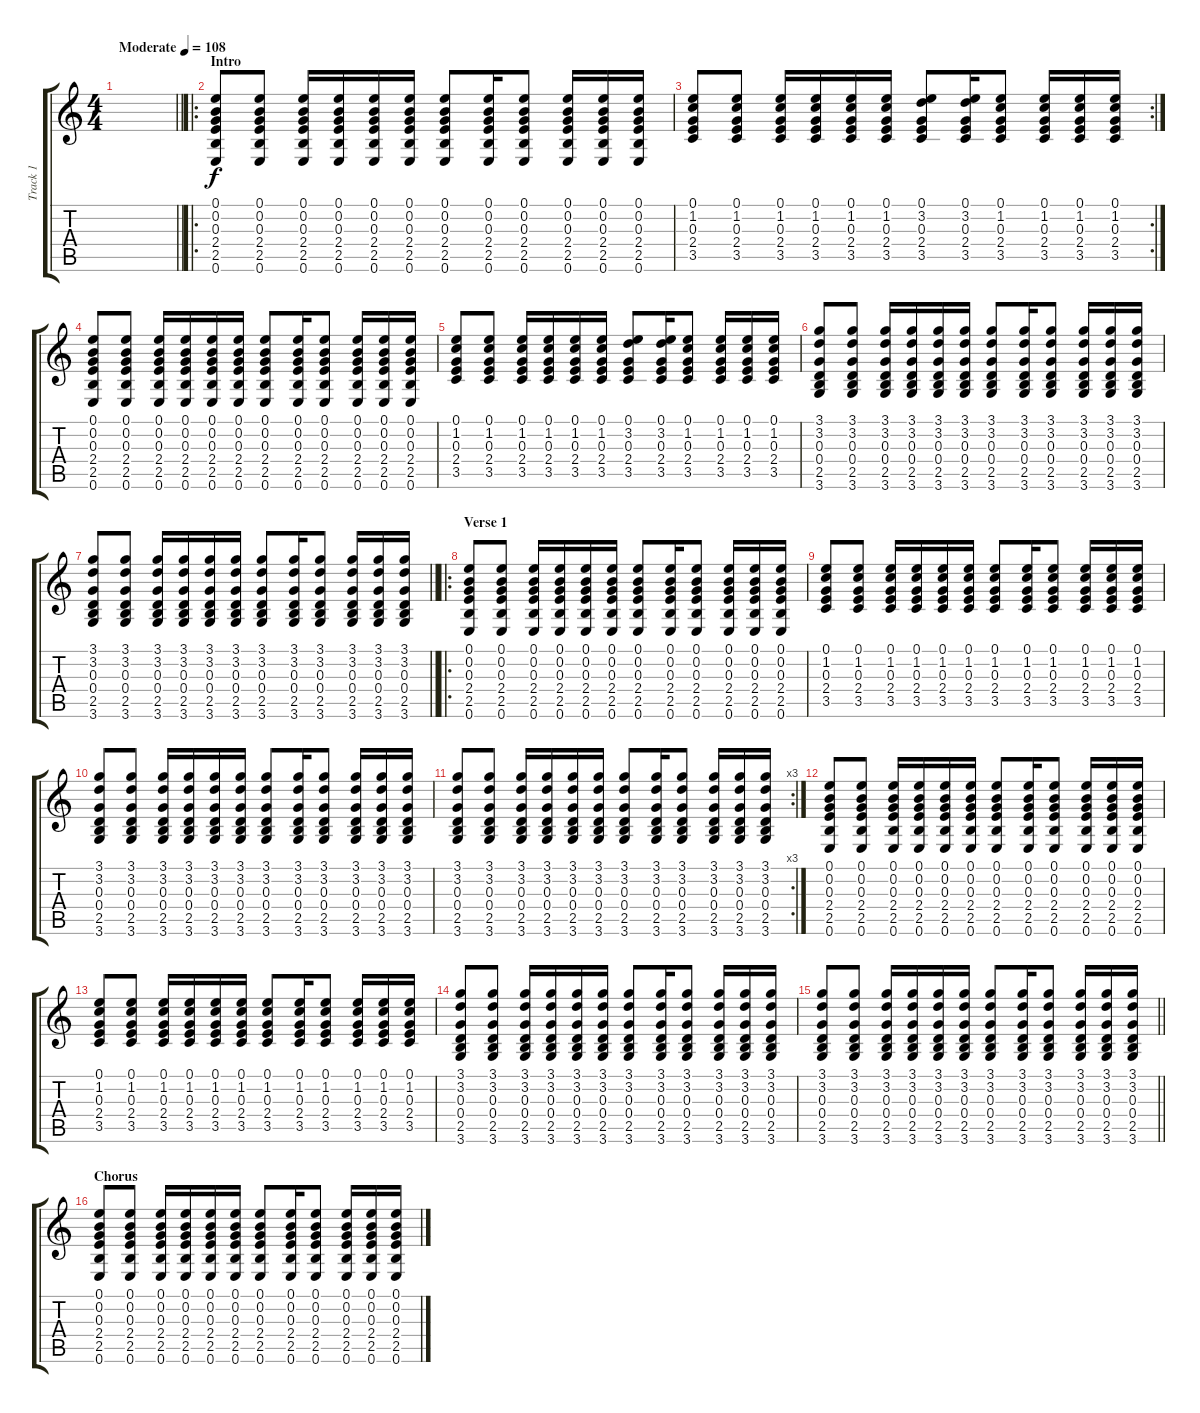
\track ("Track 1" "Track 1") {instrument acousticguitarsteel}
\staff {score tabs}
\tuning (E4 B3 G3 D3 A2 E2) {hide}
\ts (4 4)
\tempo (108 "Moderate")
\clef g2
\barLineRight lightlight
\ks c
|
\ro
\section ("" "Intro")
(0.1 0.2 0.3 2.4 2.5 0.6).8 (0.1 0.2 0.3 2.4 2.5 0.6).8 (0.1 0.2 0.3 2.4 2.5 0.6).16 (0.1 0.2 0.3 2.4 2.5 0.6).16 (0.1 0.2 0.3 2.4 2.5 0.6).16 (0.1 0.2 0.3 2.4 2.5 0.6).16 (0.1 0.2 0.3 2.4 2.5 0.6).8 (0.1 0.2 0.3 2.4 2.5 0.6).16 (0.1 0.2 0.3 2.4 2.5 0.6).8 (0.1 0.2 0.3 2.4 2.5 0.6).16 (0.1 0.2 0.3 2.4 2.5 0.6).16 (0.1 0.2 0.3 2.4 2.5 0.6).16 |
\rc 2
(0.1 1.2 0.3 2.4 3.5).8 (0.1 1.2 0.3 2.4 3.5).8 (0.1 1.2 0.3 2.4 3.5).16 (0.1 1.2 0.3 2.4 3.5).16 (0.1 1.2 0.3 2.4 3.5).16 (0.1 1.2 0.3 2.4 3.5).16 (0.1 3.2 0.3 2.4 3.5).8 (0.1 3.2 0.3 2.4 3.5).16 (0.1 1.2 0.3 2.4 3.5).8 (0.1 1.2 0.3 2.4 3.5).16 (0.1 1.2 0.3 2.4 3.5).16 (0.1 1.2 0.3 2.4 3.5).16 |
(0.1 0.2 0.3 2.4 2.5 0.6).8 (0.1 0.2 0.3 2.4 2.5 0.6).8 (0.1 0.2 0.3 2.4 2.5 0.6).16 (0.1 0.2 0.3 2.4 2.5 0.6).16 (0.1 0.2 0.3 2.4 2.5 0.6).16 (0.1 0.2 0.3 2.4 2.5 0.6).16 (0.1 0.2 0.3 2.4 2.5 0.6).8 (0.1 0.2 0.3 2.4 2.5 0.6).16 (0.1 0.2 0.3 2.4 2.5 0.6).8 (0.1 0.2 0.3 2.4 2.5 0.6).16 (0.1 0.2 0.3 2.4 2.5 0.6).16 (0.1 0.2 0.3 2.4 2.5 0.6).16 |
(0.1 1.2 0.3 2.4 3.5).8 (0.1 1.2 0.3 2.4 3.5).8 (0.1 1.2 0.3 2.4 3.5).16 (0.1 1.2 0.3 2.4 3.5).16 (0.1 1.2 0.3 2.4 3.5).16 (0.1 1.2 0.3 2.4 3.5).16 (0.1 3.2 0.3 2.4 3.5).8 (0.1 3.2 0.3 2.4 3.5).16 (0.1 1.2 0.3 2.4 3.5).8 (0.1 1.2 0.3 2.4 3.5).16 (0.1 1.2 0.3 2.4 3.5).16 (0.1 1.2 0.3 2.4 3.5).16 |
(3.1 3.2 0.3 0.4 2.5 3.6).8 (3.1 3.2 0.3 0.4 2.5 3.6).8 (3.1 3.2 0.3 0.4 2.5 3.6).16 (3.1 3.2 0.3 0.4 2.5 3.6).16 (3.1 3.2 0.3 0.4 2.5 3.6).16 (3.1 3.2 0.3 0.4 2.5 3.6).16 (3.1 3.2 0.3 0.4 2.5 3.6).8 (3.1 3.2 0.3 0.4 2.5 3.6).16 (3.1 3.2 0.3 0.4 2.5 3.6).8 (3.1 3.2 0.3 0.4 2.5 3.6).16 (3.1 3.2 0.3 0.4 2.5 3.6).16 (3.1 3.2 0.3 0.4 2.5 3.6).16 |
\barLineRight lightlight
(3.1 3.2 0.3 0.4 2.5 3.6).8 (3.1 3.2 0.3 0.4 2.5 3.6).8 (3.1 3.2 0.3 0.4 2.5 3.6).16 (3.1 3.2 0.3 0.4 2.5 3.6).16 (3.1 3.2 0.3 0.4 2.5 3.6).16 (3.1 3.2 0.3 0.4 2.5 3.6).16 (3.1 3.2 0.3 0.4 2.5 3.6).8 (3.1 3.2 0.3 0.4 2.5 3.6).16 (3.1 3.2 0.3 0.4 2.5 3.6).8 (3.1 3.2 0.3 0.4 2.5 3.6).16 (3.1 3.2 0.3 0.4 2.5 3.6).16 (3.1 3.2 0.3 0.4 2.5 3.6).16 |
\ro
\section ("" "Verse 1")
(0.1 0.2 0.3 2.4 2.5 0.6).8 (0.1 0.2 0.3 2.4 2.5 0.6).8 (0.1 0.2 0.3 2.4 2.5 0.6).16 (0.1 0.2 0.3 2.4 2.5 0.6).16 (0.1 0.2 0.3 2.4 2.5 0.6).16 (0.1 0.2 0.3 2.4 2.5 0.6).16 (0.1 0.2 0.3 2.4 2.5 0.6).8 (0.1 0.2 0.3 2.4 2.5 0.6).16 (0.1 0.2 0.3 2.4 2.5 0.6).8 (0.1 0.2 0.3 2.4 2.5 0.6).16 (0.1 0.2 0.3 2.4 2.5 0.6).16 (0.1 0.2 0.3 2.4 2.5 0.6).16 |
(0.1 1.2 0.3 2.4 3.5).8 (0.1 1.2 0.3 2.4 3.5).8 (0.1 1.2 0.3 2.4 3.5).16 (0.1 1.2 0.3 2.4 3.5).16 (0.1 1.2 0.3 2.4 3.5).16 (0.1 1.2 0.3 2.4 3.5).16 (0.1 1.2 0.3 2.4 3.5).8 (0.1 1.2 0.3 2.4 3.5).16 (0.1 1.2 0.3 2.4 3.5).8 (0.1 1.2 0.3 2.4 3.5).16 (0.1 1.2 0.3 2.4 3.5).16 (0.1 1.2 0.3 2.4 3.5).16 |
(3.1 3.2 0.3 0.4 2.5 3.6).8 (3.1 3.2 0.3 0.4 2.5 3.6).8 (3.1 3.2 0.3 0.4 2.5 3.6).16 (3.1 3.2 0.3 0.4 2.5 3.6).16 (3.1 3.2 0.3 0.4 2.5 3.6).16 (3.1 3.2 0.3 0.4 2.5 3.6).16 (3.1 3.2 0.3 0.4 2.5 3.6).8 (3.1 3.2 0.3 0.4 2.5 3.6).16 (3.1 3.2 0.3 0.4 2.5 3.6).8 (3.1 3.2 0.3 0.4 2.5 3.6).16 (3.1 3.2 0.3 0.4 2.5 3.6).16 (3.1 3.2 0.3 0.4 2.5 3.6).16 |
\rc 3
(3.1 3.2 0.3 0.4 2.5 3.6).8 (3.1 3.2 0.3 0.4 2.5 3.6).8 (3.1 3.2 0.3 0.4 2.5 3.6).16 (3.1 3.2 0.3 0.4 2.5 3.6).16 (3.1 3.2 0.3 0.4 2.5 3.6).16 (3.1 3.2 0.3 0.4 2.5 3.6).16 (3.1 3.2 0.3 0.4 2.5 3.6).8 (3.1 3.2 0.3 0.4 2.5 3.6).16 (3.1 3.2 0.3 0.4 2.5 3.6).8 (3.1 3.2 0.3 0.4 2.5 3.6).16 (3.1 3.2 0.3 0.4 2.5 3.6).16 (3.1 3.2 0.3 0.4 2.5 3.6).16 |
(0.1 0.2 0.3 2.4 2.5 0.6).8 (0.1 0.2 0.3 2.4 2.5 0.6).8 (0.1 0.2 0.3 2.4 2.5 0.6).16 (0.1 0.2 0.3 2.4 2.5 0.6).16 (0.1 0.2 0.3 2.4 2.5 0.6).16 (0.1 0.2 0.3 2.4 2.5 0.6).16 (0.1 0.2 0.3 2.4 2.5 0.6).8 (0.1 0.2 0.3 2.4 2.5 0.6).16 (0.1 0.2 0.3 2.4 2.5 0.6).8 (0.1 0.2 0.3 2.4 2.5 0.6).16 (0.1 0.2 0.3 2.4 2.5 0.6).16 (0.1 0.2 0.3 2.4 2.5 0.6).16 |
(0.1 1.2 0.3 2.4 3.5).8 (0.1 1.2 0.3 2.4 3.5).8 (0.1 1.2 0.3 2.4 3.5).16 (0.1 1.2 0.3 2.4 3.5).16 (0.1 1.2 0.3 2.4 3.5).16 (0.1 1.2 0.3 2.4 3.5).16 (0.1 1.2 0.3 2.4 3.5).8 (0.1 1.2 0.3 2.4 3.5).16 (0.1 1.2 0.3 2.4 3.5).8 (0.1 1.2 0.3 2.4 3.5).16 (0.1 1.2 0.3 2.4 3.5).16 (0.1 1.2 0.3 2.4 3.5).16 |
(3.1 3.2 0.3 0.4 2.5 3.6).8 (3.1 3.2 0.3 0.4 2.5 3.6).8 (3.1 3.2 0.3 0.4 2.5 3.6).16 (3.1 3.2 0.3 0.4 2.5 3.6).16 (3.1 3.2 0.3 0.4 2.5 3.6).16 (3.1 3.2 0.3 0.4 2.5 3.6).16 (3.1 3.2 0.3 0.4 2.5 3.6).8 (3.1 3.2 0.3 0.4 2.5 3.6).16 (3.1 3.2 0.3 0.4 2.5 3.6).8 (3.1 3.2 0.3 0.4 2.5 3.6).16 (3.1 3.2 0.3 0.4 2.5 3.6).16 (3.1 3.2 0.3 0.4 2.5 3.6).16 |
\barLineRight lightlight
(3.1 3.2 0.3 0.4 2.5 3.6).8 (3.1 3.2 0.3 0.4 2.5 3.6).8 (3.1 3.2 0.3 0.4 2.5 3.6).16 (3.1 3.2 0.3 0.4 2.5 3.6).16 (3.1 3.2 0.3 0.4 2.5 3.6).16 (3.1 3.2 0.3 0.4 2.5 3.6).16 (3.1 3.2 0.3 0.4 2.5 3.6).8 (3.1 3.2 0.3 0.4 2.5 3.6).16 (3.1 3.2 0.3 0.4 2.5 3.6).8 (3.1 3.2 0.3 0.4 2.5 3.6).16 (3.1 3.2 0.3 0.4 2.5 3.6).16 (3.1 3.2 0.3 0.4 2.5 3.6).16 |
\section ("" "Chorus")
(0.1 0.2 0.3 2.4 2.5 0.6).8 (0.1 0.2 0.3 2.4 2.5 0.6).8 (0.1 0.2 0.3 2.4 2.5 0.6).16 (0.1 0.2 0.3 2.4 2.5 0.6).16 (0.1 0.2 0.3 2.4 2.5 0.6).16 (0.1 0.2 0.3 2.4 2.5 0.6).16 (0.1 0.2 0.3 2.4 2.5 0.6).8 (0.1 0.2 0.3 2.4 2.5 0.6).16 (0.1 0.2 0.3 2.4 2.5 0.6).8 (0.1 0.2 0.3 2.4 2.5 0.6).16 (0.1 0.2 0.3 2.4 2.5 0.6).16 (0.1 0.2 0.3 2.4 2.5 0.6).16
